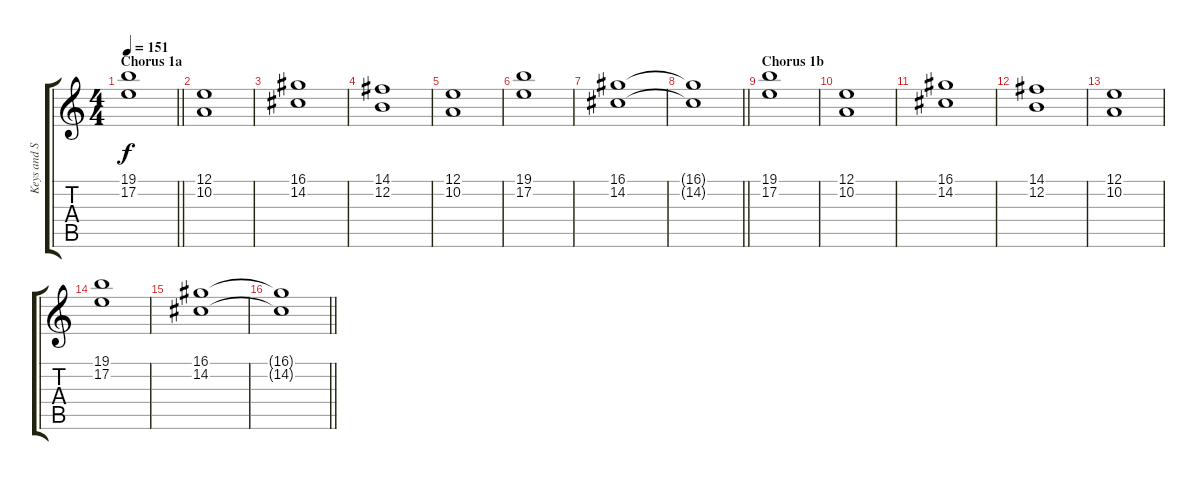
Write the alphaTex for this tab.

\track ("Keys and Synths 1 (Gordon Moakes)" "Keys and S") {instrument pad4choir}
\staff {score tabs}
\tuning (E4 B3 G3 D3 A2 E2) {hide}
\ts (4 4)
\section ("" "Chorus 1a")
\tempo 151
\clef g2
\barLineRight lightlight
\ks c
(19.1 17.2).1{dy f} |
(12.1 10.2).1 |
(16.1 14.2).1 |
(14.1 12.2).1 |
(12.1 10.2).1 |
(19.1 17.2).1 |
(16.1 14.2).1 |
\barLineRight lightlight
(16.1{t} 14.2{t}).1 |
\section ("" "Chorus 1b")
(19.1 17.2).1 |
(12.1 10.2).1 |
(16.1 14.2).1 |
(14.1 12.2).1 |
(12.1 10.2).1 |
(19.1 17.2).1 |
(16.1 14.2).1 |
\barLineRight lightlight
(16.1{t} 14.2{t}).1
